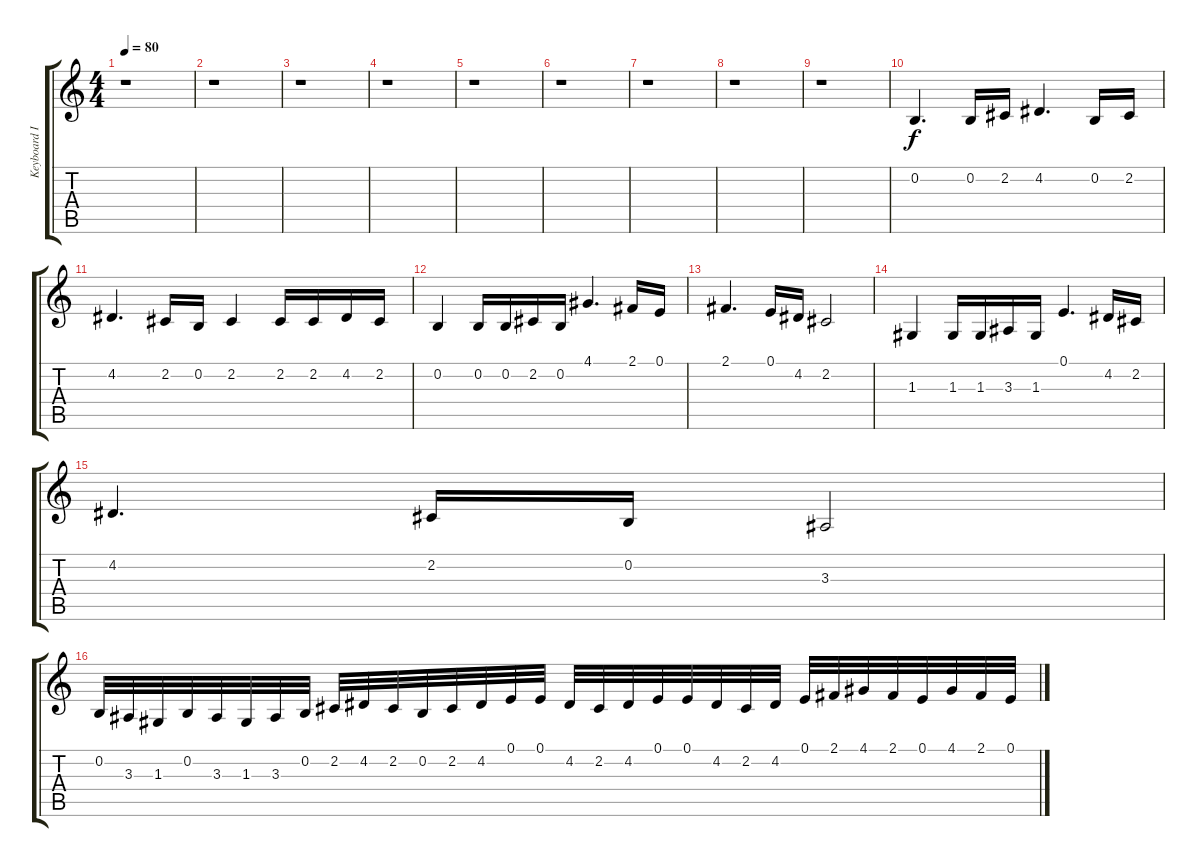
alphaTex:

\track ("Keyboard III" "Keyboard I") {instrument lead2sawtooth}
\staff {score tabs}
\tuning (E4 B3 G3 D3 A2 E2) {hide}
\ts (4 4)
\tempo 80
\clef g2
\ks c
r.1{dy f} |
r.1 |
r.1 |
r.1 |
r.1 |
r.1 |
r.1 |
r.1 |
r.1 |
0.2.4{d} 0.2.16 2.2.16 4.2.4{d} 0.2.16 2.2.16 |
4.2.4{d} 2.2.16 0.2.16 2.2.4 2.2.16 2.2.16 4.2.16 2.2.16 |
0.2.4 0.2.16 0.2.16 2.2.16 0.2.16 4.1.4{d} 2.1.16 0.1.16 |
2.1.4{d} 0.1.16 4.2.16 2.2.2 |
1.3.4 1.3.16 1.3.16 3.3.16 1.3.16 0.1.4{d} 4.2.16 2.2.16 |
4.2.4{d} 2.2.16 0.2.16 3.3.2 |
0.2.32 3.3.32 1.3.32 0.2.32 3.3.32 1.3.32 3.3.32 0.2.32 2.2.32 4.2.32 2.2.32 0.2.32 2.2.32 4.2.32 0.1.32 0.1.32 4.2.32 2.2.32 4.2.32 0.1.32 0.1.32 4.2.32 2.2.32 4.2.32 0.1.32 2.1.32 4.1.32 2.1.32 0.1.32 4.1.32 2.1.32 0.1.32
